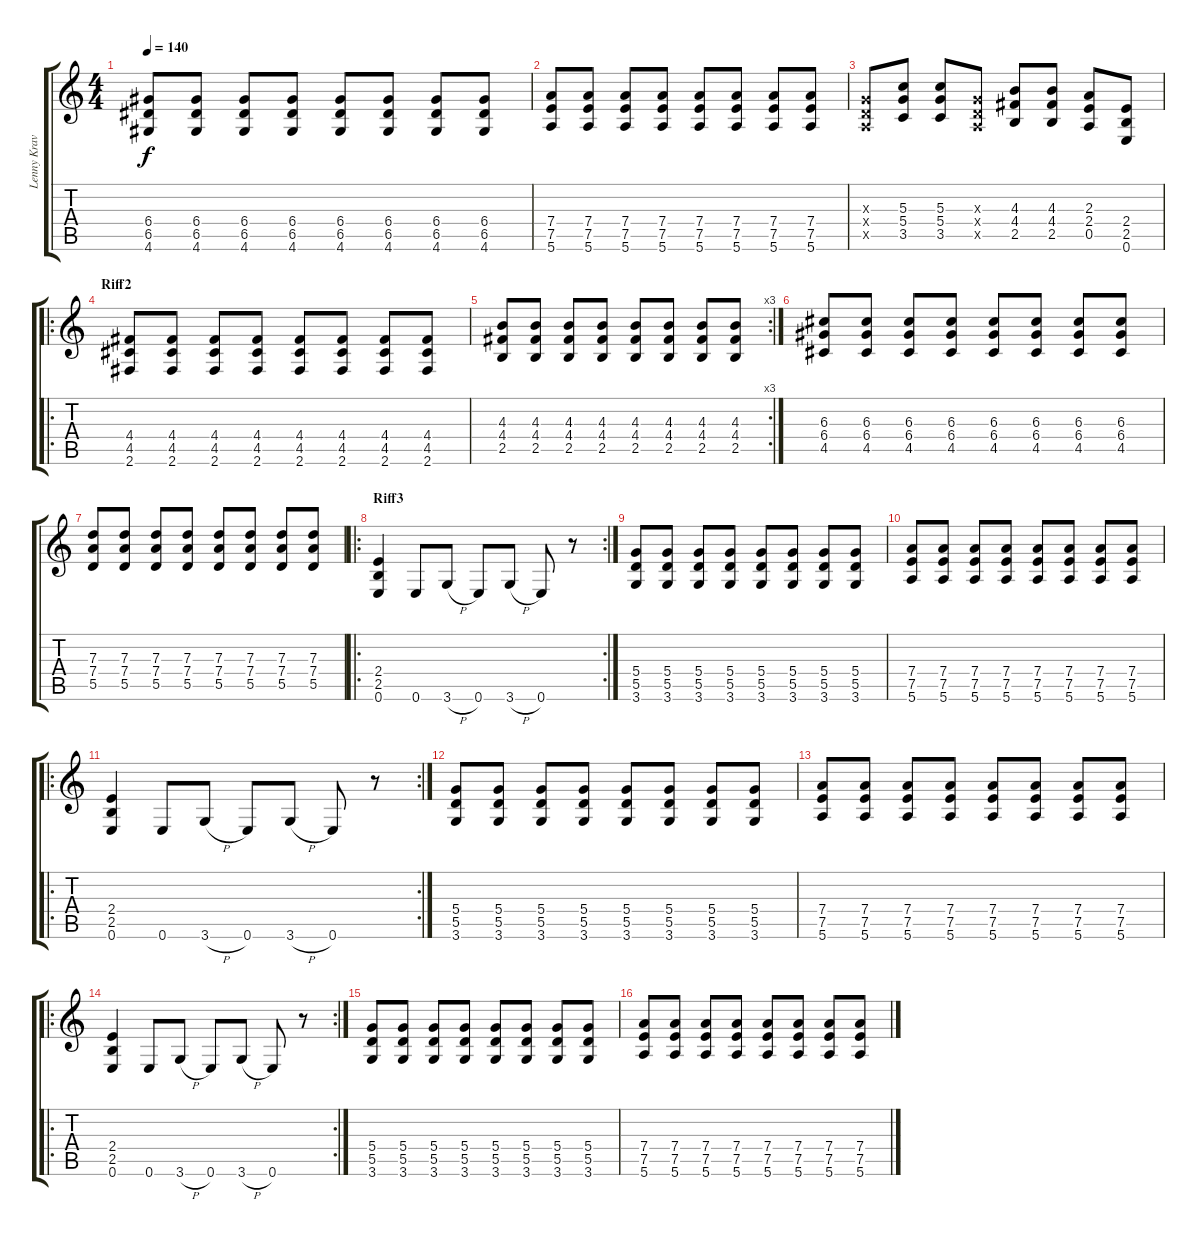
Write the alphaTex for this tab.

\track ("Lenny Kravitz" "Lenny Krav") {instrument distortionguitar}
\staff {score tabs}
\tuning (E4 B3 G3 D3 A2 E2) {hide}
\ts (4 4)
\tempo 140
\clef g2
\ks c
(6.4 6.5 4.6).8{dy f} (6.4 6.5 4.6).8 (6.4 6.5 4.6).8 (6.4 6.5 4.6).8 (6.4 6.5 4.6).8 (6.4 6.5 4.6).8 (6.4 6.5 4.6).8 (6.4 6.5 4.6).8 |
(7.4 7.5 5.6).8 (7.4 7.5 5.6).8 (7.4 7.5 5.6).8 (7.4 7.5 5.6).8 (7.4 7.5 5.6).8 (7.4 7.5 5.6).8 (7.4 7.5 5.6).8 (7.4 7.5 5.6).8 |
(0.3{x} 0.4{x} 0.5{x}).8 (5.3 5.4 3.5).8 (5.3 5.4 3.5).8 (0.3{x} 0.4{x} 0.5{x}).8 (4.3 4.4 2.5).8 (4.3 4.4 2.5).8 (2.3 2.4 0.5).8 (2.4 2.5 0.6).8 |
\ro
\section ("" "Riff2")
(4.4 4.5 2.6).8 (4.4 4.5 2.6).8 (4.4 4.5 2.6).8 (4.4 4.5 2.6).8 (4.4 4.5 2.6).8 (4.4 4.5 2.6).8 (4.4 4.5 2.6).8 (4.4 4.5 2.6).8 |
\rc 3
(4.3 4.4 2.5).8 (4.3 4.4 2.5).8 (4.3 4.4 2.5).8 (4.3 4.4 2.5).8 (4.3 4.4 2.5).8 (4.3 4.4 2.5).8 (4.3 4.4 2.5).8 (4.3 4.4 2.5).8 |
(6.3 6.4 4.5).8 (6.3 6.4 4.5).8 (6.3 6.4 4.5).8 (6.3 6.4 4.5).8 (6.3 6.4 4.5).8 (6.3 6.4 4.5).8 (6.3 6.4 4.5).8 (6.3 6.4 4.5).8 |
(7.3 7.4 5.5).8 (7.3 7.4 5.5).8 (7.3 7.4 5.5).8 (7.3 7.4 5.5).8 (7.3 7.4 5.5).8 (7.3 7.4 5.5).8 (7.3 7.4 5.5).8 (7.3 7.4 5.5).8 |
\ro
\rc 2
\section ("" "Riff3")
(2.4 2.5 0.6).4 0.6.8 3.6{h}.8 0.6.8 3.6{h}.8 0.6.8 r.8 |
(5.4 5.5 3.6).8 (5.4 5.5 3.6).8 (5.4 5.5 3.6).8 (5.4 5.5 3.6).8 (5.4 5.5 3.6).8 (5.4 5.5 3.6).8 (5.4 5.5 3.6).8 (5.4 5.5 3.6).8 |
(7.4 7.5 5.6).8 (7.4 7.5 5.6).8 (7.4 7.5 5.6).8 (7.4 7.5 5.6).8 (7.4 7.5 5.6).8 (7.4 7.5 5.6).8 (7.4 7.5 5.6).8 (7.4 7.5 5.6).8 |
\ro
\rc 2
(2.4 2.5 0.6).4 0.6.8 3.6{h}.8 0.6.8 3.6{h}.8 0.6.8 r.8 |
(5.4 5.5 3.6).8 (5.4 5.5 3.6).8 (5.4 5.5 3.6).8 (5.4 5.5 3.6).8 (5.4 5.5 3.6).8 (5.4 5.5 3.6).8 (5.4 5.5 3.6).8 (5.4 5.5 3.6).8 |
(7.4 7.5 5.6).8 (7.4 7.5 5.6).8 (7.4 7.5 5.6).8 (7.4 7.5 5.6).8 (7.4 7.5 5.6).8 (7.4 7.5 5.6).8 (7.4 7.5 5.6).8 (7.4 7.5 5.6).8 |
\ro
\rc 2
(2.4 2.5 0.6).4 0.6.8 3.6{h}.8 0.6.8 3.6{h}.8 0.6.8 r.8 |
(5.4 5.5 3.6).8 (5.4 5.5 3.6).8 (5.4 5.5 3.6).8 (5.4 5.5 3.6).8 (5.4 5.5 3.6).8 (5.4 5.5 3.6).8 (5.4 5.5 3.6).8 (5.4 5.5 3.6).8 |
(7.4 7.5 5.6).8 (7.4 7.5 5.6).8 (7.4 7.5 5.6).8 (7.4 7.5 5.6).8 (7.4 7.5 5.6).8 (7.4 7.5 5.6).8 (7.4 7.5 5.6).8 (7.4 7.5 5.6).8
